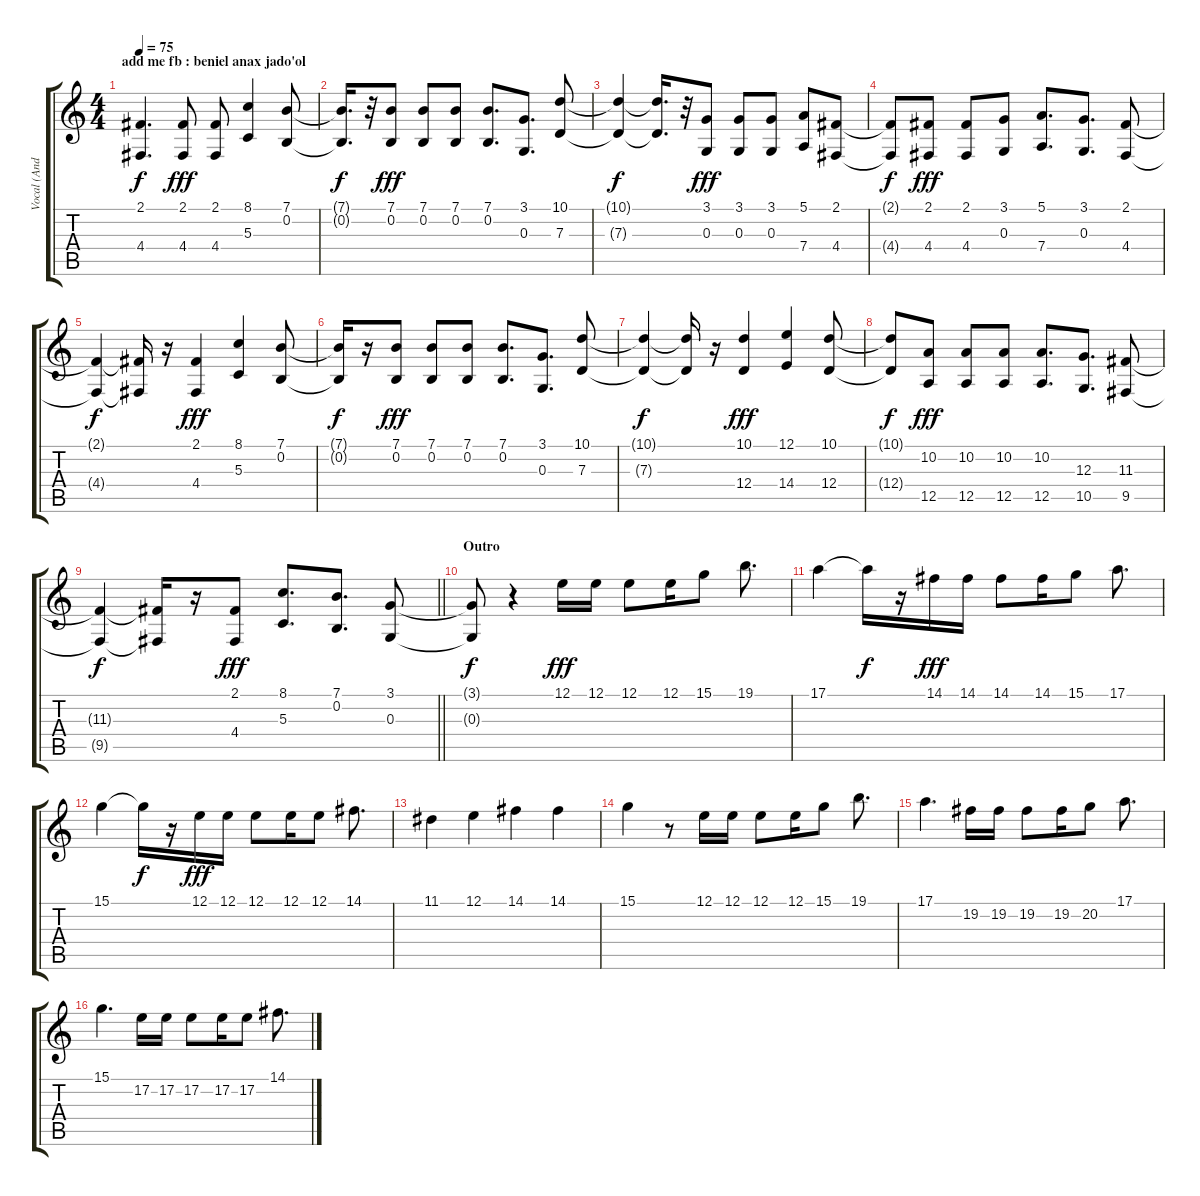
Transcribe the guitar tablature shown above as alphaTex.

\track ("Vocal (Andhika)" "Vocal (And") {instrument voiceoohs}
\staff {score tabs}
\tuning (E4 B3 G3 D3 A2 E2) {hide}
\ts (4 4)
\section ("" "add me fb : beniel anax jado'ol")
\tempo 75
\clef g2
\ks c
(2.1{t} 4.4{t}).4{d dy f} (2.1 4.4).8{dy fff} (2.1 4.4).8 (8.1 5.3).4 (7.1 0.2).8 |
(7.1{t} 0.2{t}).16{d dy f} r.32 (7.1 0.2).8{dy fff} (7.1 0.2).8 (7.1 0.2).8 (7.1 0.2).8{d} (3.1 0.3).8{d} (10.1 7.3).8 |
(10.1{t} 7.3{t}).4{dy f} (10.1{t} 7.3{t}).16{d} r.32 (3.1 0.3).8{dy fff} (3.1 0.3).8 (3.1 0.3).8 (5.1 7.4).8 (2.1 4.4).8 |
(2.1{t} 4.4{t}).8{dy f} (2.1 4.4).8{dy fff} (2.1 4.4).8 (3.1 0.3).8 (5.1 7.4).8{d} (3.1 0.3).8{d} (2.1 4.4).8 |
(2.1{t} 4.4{t}).4{dy f} (2.1{t} 4.4{t}).16 r.16 (2.1 4.4).4{dy fff} (8.1 5.3).4 (7.1 0.2).8 |
(7.1{t} 0.2{t}).16{dy f} r.16 (7.1 0.2).8{dy fff} (7.1 0.2).8 (7.1 0.2).8 (7.1 0.2).8{d} (3.1 0.3).8{d} (10.1 7.3).8 |
(10.1{t} 7.3{t}).4{dy f} (10.1{t} 7.3{t}).16 r.16 (10.1 12.4).4{dy fff} (12.1 14.4).4 (10.1 12.4).8 |
(10.1{t} 12.4{t}).8{dy f} (10.2 12.5).8{dy fff} (10.2 12.5).8 (10.2 12.5).8 (10.2 12.5).8{d} (12.3 10.5).8{d} (11.3 9.5).8 |
\barLineRight lightlight
(11.3{t} 9.5{t}).4{dy f} (11.3{t} 9.5{t}).16 r.16 (2.1 4.4).8{dy fff} (8.1 5.3).8{d} (7.1 0.2).8{d} (3.1 0.3).8 |
\section ("" "Outro")
(3.1{t} 0.3{t}).8{dy f} r.4 12.1.16{dy fff} 12.1.16 12.1.8 12.1.16 15.1.8 19.1.8{d} |
17.1.4 17.1{t}.16{dy f} r.16 14.1.16{dy fff} 14.1.16 14.1.8 14.1.16 15.1.8 17.1.8{d} |
15.1.4 15.1{t}.16{dy f} r.16 12.1.16{dy fff} 12.1.16 12.1.8 12.1.16 12.1.8 14.1.8{d} |
11.1.4 12.1.4 14.1.4 14.1.4 |
15.1.4 r.8 12.1.16 12.1.16 12.1.8 12.1.16 15.1.8 19.1.8{d} |
17.1.4{d} 19.2.16 19.2.16 19.2.8 19.2.16 20.2.8 17.1.8{d} |
15.1.4{d} 17.2.16 17.2.16 17.2.8 17.2.16 17.2.8 14.1.8{d}
